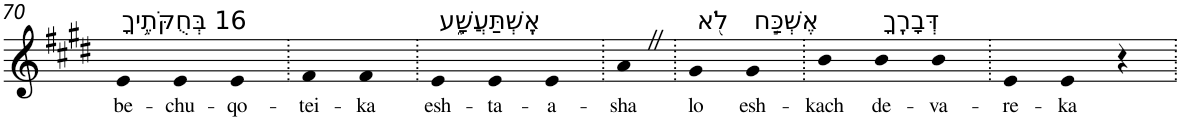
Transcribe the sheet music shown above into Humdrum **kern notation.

**kern	**text
*part1	*part1
*staff1	*staff1
*I"Piano	*
*I'Pno	*
!!LO:PB:g=z
*clefG2	*
*k[f#c#g#d#]	*
*E:	*
=70	=70
!LO:TX:a:t=16 בְּחֻקֹּתֶ֥יךָ	!
!	!LO:LY:b
4e	be-
!	!LO:LY:b
4e	-chu-
!	!LO:LY:b
4e	-qo-
=71.	=71.
!	!LO:LY:b
4f#	-tei-
!	!LO:LY:b
4f#	-ka
=72.	=72.
!LO:TX:a:t=אֶֽשְׁתַּעֲשָׁ֑ע	!
!	!LO:LY:b
4e	esh-
!	!LO:LY:b
4e	-ta-
!	!LO:LY:b
4e	-a-
=73.	=73.
!	!LO:LY:b
4aZ	-sha
=74.	=74.
!LO:TX:a:t=לֹ֭א	!
!	!LO:LY:b
4g#	lo
!LO:TX:a:t=אֶשְׁכַּ֣ח	!
!	!LO:LY:b
4g#	esh-
=75.	=75.
!	!LO:LY:b
4b	-kach
!LO:TX:a:t=דְּבָרֶֽךָ	!
!	!LO:LY:b
4b	de-
!	!LO:LY:b
4b	-va-
=76.	=76.
!	!LO:LY:b
4e	-re-
!	!LO:LY:b
4e	-ka
4r	.
=.	=.
*-	*-
